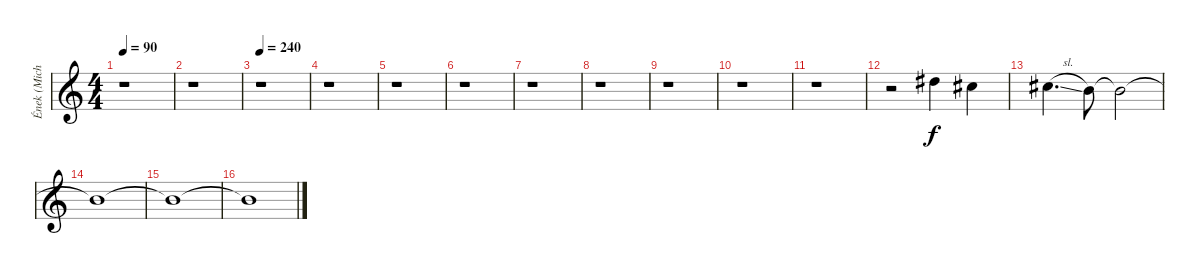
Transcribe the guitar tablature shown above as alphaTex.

\track ("Ének (Michael Vescera)" "Ének (Mich") {instrument tenorsax}
\staff {score}
\tuning (E4 B3 G3 D3 A2 E2) {hide}
\ts (4 4)
\tempo 90
\clef g2
\ks c
r.1{dy f instrument tenorsax} |
r.1 |
\tempo 240
r.1 |
r.1 |
r.1 |
r.1 |
r.1 |
r.1 |
r.1 |
r.1 |
r.1 |
r.2 11.1.4 9.1.4 |
9.1{sl}.4{d} 7.1.8 7.1{t}.2 |
7.1{t}.1 |
7.1{t}.1 |
7.1{t}.1
